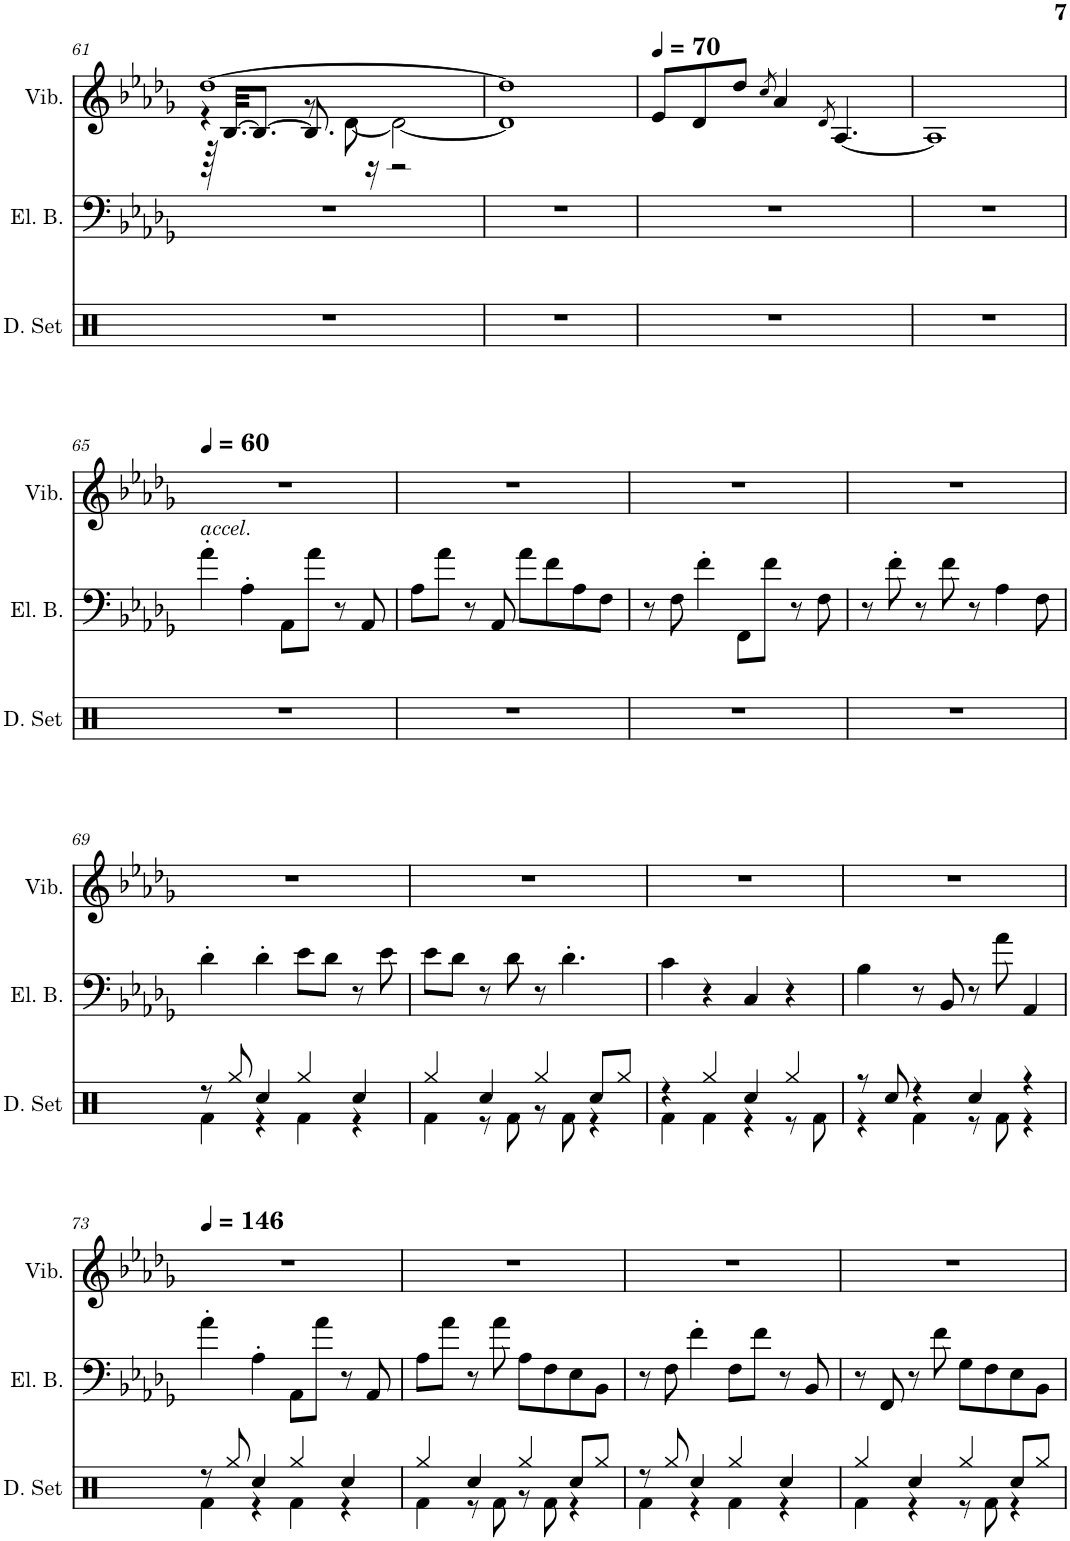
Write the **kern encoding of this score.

**kern	**kern	**kern
*part3	*part2	*part1
*staff3	*staff2	*staff1
*I"Drumset, Drum Set	*I"6-str. Electric Bass, Electric Bass	*I"Vibraphone
*I'D. Set	*I'El. B.	*I'Vib.
!!LO:PB:g=z
*clefX	*clefF4	*clefG2
*	*Trd7c12	*
*k[]	*k[b-e-a-d-g-]	*k[b-e-a-d-g-]
*M4/4	*M4/4	*M4/4
=61	=61	=61
*	*	*^
*	*	*	*^
1r	1r	[1dd-	4r	64r
.	.	.	.	[32.B-/KKL
.	.	.	.	8.B-/J_
.	.	.	8r	8.B-/]
.	.	.	[8d-\	.
.	.	.	.	16r
.	.	.	2d-\_	2r
*	*	*	*v	*v
=62	=62	=62	=62
1r	1r	1dd-]	1d-]
*	*	*v	*v
=63	=63	=63
*	*	*MM70
1r	1r	8e-/L
.	.	8d-/
.	.	8dd-/J
.	.	8qcc/
.	.	4a-/
.	.	8qd-/
.	.	[4.A-/
=64	=64	=64
1r	1r	1A-]
!!LO:LB:g=z
=65	=65	=65
*	*	*MM60
!	!LO:TX:a:i:t=accel.	!
1r	4a-'\	1r
.	4A-'\	.
.	8AA-\L	.
.	8a-\J	.
.	8r	.
.	8AA-/	.
=66	=66	=66
1r	8A-\L	1r
.	8a-\J	.
.	8r	.
.	8AA-/	.
.	8a-\L	.
.	8f\	.
.	8A-\	.
.	8F\J	.
=67	=67	=67
1r	8r	1r
.	8F\	.
.	4f'\	.
.	8FF\L	.
.	8f\J	.
.	8r	.
.	8F\	.
=68	=68	=68
1r	8r	1r
.	8f'\	.
.	8r	.
.	8f\	.
.	8r	.
.	4A-\	.
.	8F\	.
!!LO:LB:g=z
=69	=69	=69
*^	*	*
8r	4Rf\	4d-'\	1r
8Rgg/	.	.	.
4Rcc/	4r	4d-'\	.
4Rgg/	4Rf\	8e-\L	.
.	.	8d-\J	.
4Rcc/	4r	8r	.
.	.	8e-\	.
=70	=70	=70	=70
4Rgg/	4Rf\	8e-\L	1r
.	.	8d-\J	.
4Rcc/	8r	8r	.
.	8Rf\	8d-\	.
4Rgg/	8r	8r	.
.	8Rf\	4.d-'\	.
8Rcc/L	4r	.	.
8Rgg/J	.	.	.
=71	=71	=71	=71
4r	4Rf\	4c\	1r
4Rgg/	4Rf\	4r	.
4Rcc/	4r	4C/	.
4Rgg/	8r	4r	.
.	8Rf\	.	.
=72	=72	=72	=72
8r	4r	4B-\	1r
8Rcc/	.	.	.
4r	4Rf\	8r	.
.	.	8BB-/	.
4Rcc/	8r	8r	.
.	8Rf\	8a-\	.
4r	4r	4AA-/	.
!!LO:LB:g=z
=73	=73	=73	=73
*	*	*	*MM146
8r	4Rf\	4a-'\	1r
8Rgg/	.	.	.
4Rcc/	4r	4A-'\	.
4Rgg/	4Rf\	8AA-\L	.
.	.	8a-\J	.
4Rcc/	4r	8r	.
.	.	8AA-/	.
=74	=74	=74	=74
4Rgg/	4Rf\	8A-\L	1r
.	.	8a-\J	.
4Rcc/	8r	8r	.
.	8Rf\	8a-\	.
4Rgg/	8r	8A-\L	.
.	8Rf\	8F\	.
8Rcc/L	4r	8E-\	.
8Rgg/J	.	8BB-\J	.
=75	=75	=75	=75
8r	4Rf\	8r	1r
8Rgg/	.	8F\	.
4Rcc/	4r	4f'\	.
4Rgg/	4Rf\	8F\L	.
.	.	8f\J	.
4Rcc/	4r	8r	.
.	.	8BB-/	.
=76	=76	=76	=76
4Rgg/	4Rf\	8r	1r
.	.	8FF/	.
4Rcc/	4r	8r	.
.	.	8f\	.
4Rgg/	8r	8G-\L	.
.	8Rf\	8F\	.
8Rcc/L	4r	8E-\	.
8Rgg/J	.	8BB-\J	.
*v	*v	*	*
=	=	=
*-	*-	*-
